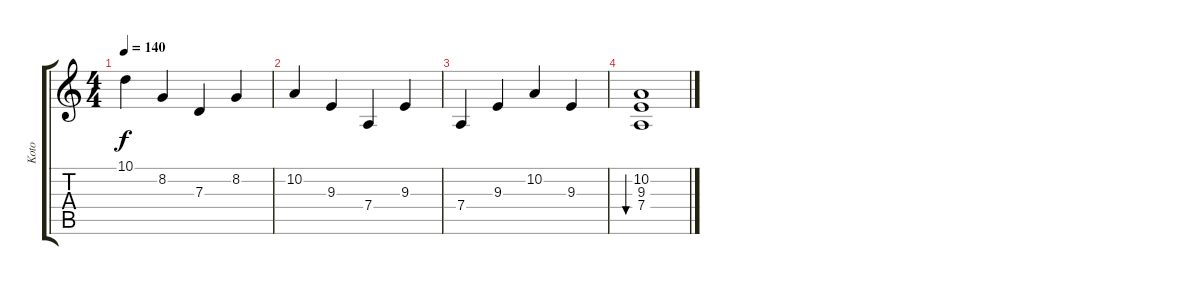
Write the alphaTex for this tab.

\track ("Koto" "Koto") {instrument koto}
\staff {score tabs}
\tuning (E4 B3 G3 D3 A2 E2) {hide}
\ts (4 4)
\tempo 140
\clef g2
\ks c
10.1.4{dy f} 8.2.4 7.3.4 8.2.4 |
10.2.4 9.3.4 7.4.4 9.3.4 |
7.4.4 9.3.4 10.2.4 9.3.4 |
(10.2 9.3 7.4).1{bu 480}
